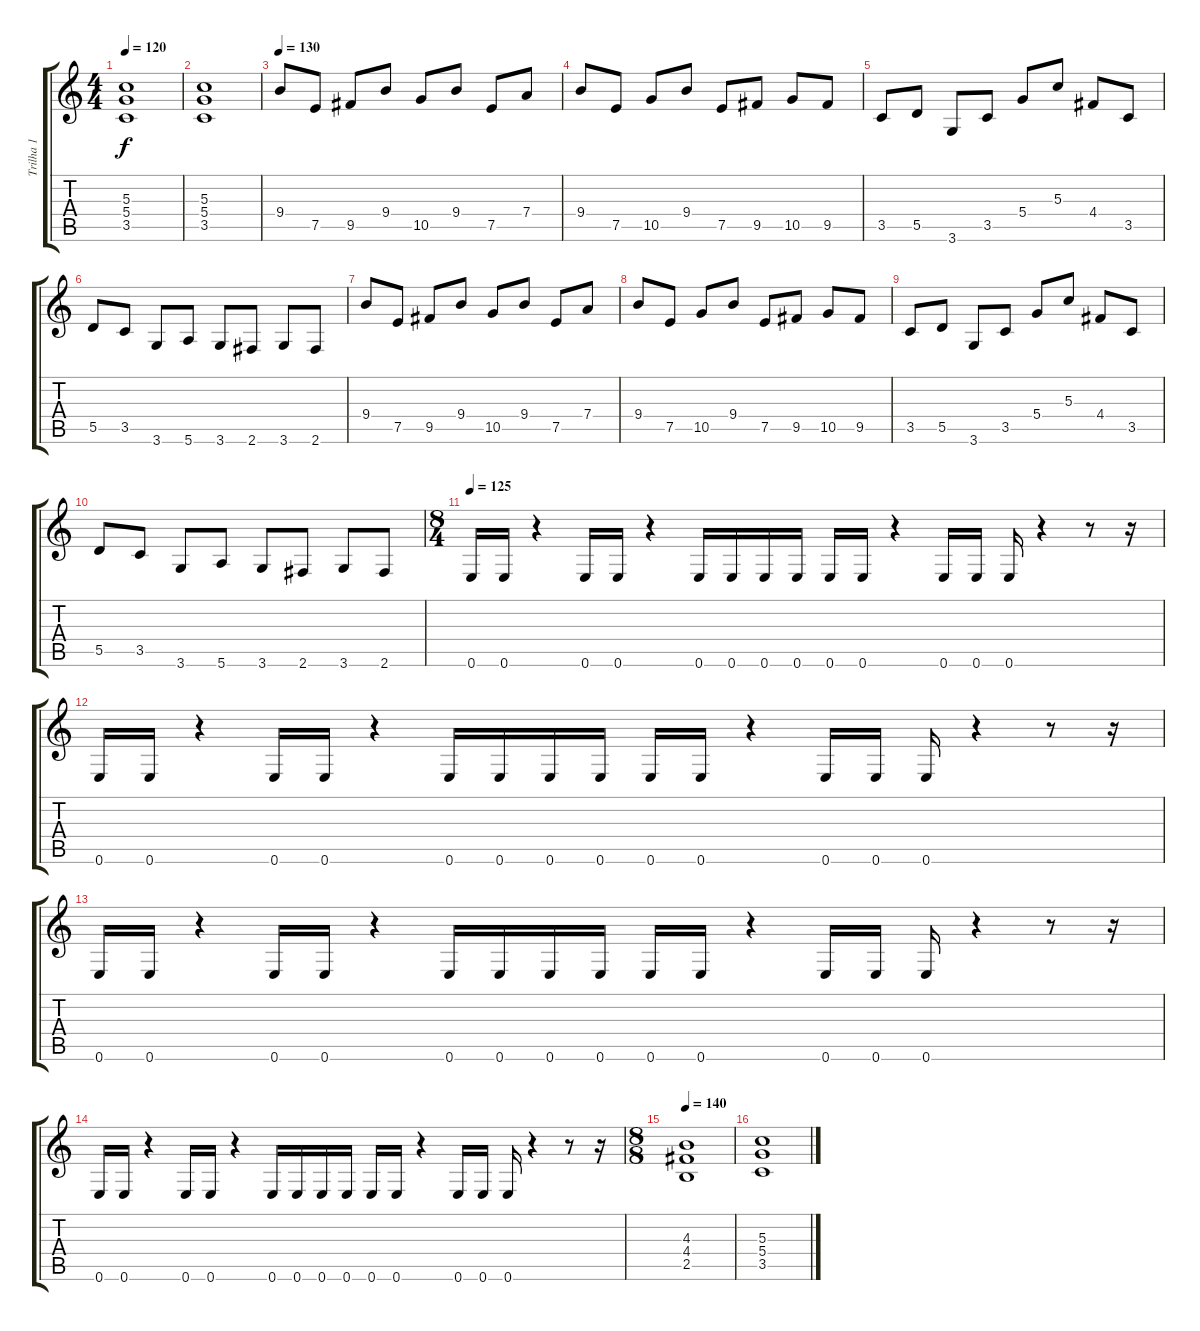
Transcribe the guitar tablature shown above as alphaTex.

\track ("Trilha 1" "Trilha 1") {instrument distortionguitar}
\staff {score tabs}
\tuning (E4 B3 G3 D3 A2 E2) {hide}
\ts (4 4)
\tempo 120
\clef g2
\ks c
(5.3 5.4 3.5).1{dy f} |
(5.3 5.4 3.5).1 |
\tempo 130
9.4.8 7.5.8 9.5.8 9.4.8 10.5.8 9.4.8 7.5.8 7.4.8 |
9.4.8 7.5.8 10.5.8 9.4.8 7.5.8 9.5.8 10.5.8 9.5.8 |
3.5.8 5.5.8 3.6.8 3.5.8 5.4.8 5.3.8 4.4.8 3.5.8 |
5.5.8 3.5.8 3.6.8 5.6.8 3.6.8 2.6.8 3.6.8 2.6.8 |
9.4.8 7.5.8 9.5.8 9.4.8 10.5.8 9.4.8 7.5.8 7.4.8 |
9.4.8 7.5.8 10.5.8 9.4.8 7.5.8 9.5.8 10.5.8 9.5.8 |
3.5.8 5.5.8 3.6.8 3.5.8 5.4.8 5.3.8 4.4.8 3.5.8 |
5.5.8 3.5.8 3.6.8 5.6.8 3.6.8 2.6.8 3.6.8 2.6.8 |
\ts (8 4)
\tempo 125
0.6.16 0.6.16 r.4 0.6.16 0.6.16 r.4 0.6.16 0.6.16 0.6.16 0.6.16 0.6.16 0.6.16 r.4 0.6.16 0.6.16 0.6.16 r.4 r.8 r.16 |
0.6.16 0.6.16 r.4 0.6.16 0.6.16 r.4 0.6.16 0.6.16 0.6.16 0.6.16 0.6.16 0.6.16 r.4 0.6.16 0.6.16 0.6.16 r.4 r.8 r.16 |
0.6.16 0.6.16 r.4 0.6.16 0.6.16 r.4 0.6.16 0.6.16 0.6.16 0.6.16 0.6.16 0.6.16 r.4 0.6.16 0.6.16 0.6.16 r.4 r.8 r.16 |
0.6.16 0.6.16 r.4 0.6.16 0.6.16 r.4 0.6.16 0.6.16 0.6.16 0.6.16 0.6.16 0.6.16 r.4 0.6.16 0.6.16 0.6.16 r.4 r.8 r.16 |
\ts (8 8)
\tempo 140
(4.3 4.4 2.5).1 |
(5.3 5.4 3.5).1
